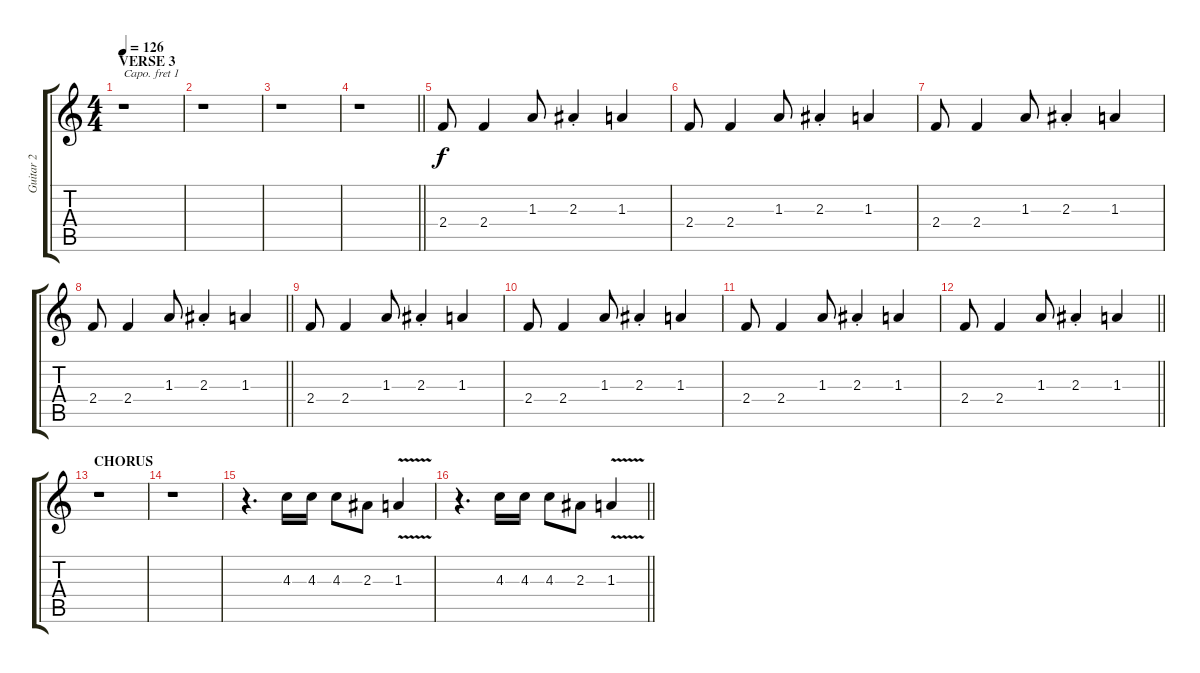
\track ("Guitar 2" "Guitar 2") {instrument acousticguitarsteel}
\staff {score tabs}
\capo 1
\tuning (E4 B3 G3 D3 A2 E2) {hide}
\ts (4 4)
\section ("" "VERSE 3")
\tempo 126
\clef g2
\ks c
r.1{dy f} |
r.1 |
r.1 |
\barLineRight lightlight
r.1 |
2.4.8 2.4.4 1.3.8 2.3{st}.4 1.3.4 |
2.4.8 2.4.4 1.3.8 2.3{st}.4 1.3.4 |
2.4.8 2.4.4 1.3.8 2.3{st}.4 1.3.4 |
\barLineRight lightlight
2.4.8 2.4.4 1.3.8 2.3{st}.4 1.3.4 |
2.4.8 2.4.4 1.3.8 2.3{st}.4 1.3.4 |
2.4.8 2.4.4 1.3.8 2.3{st}.4 1.3.4 |
2.4.8 2.4.4 1.3.8 2.3{st}.4 1.3.4 |
\barLineRight lightlight
2.4.8 2.4.4 1.3.8 2.3{st}.4 1.3.4 |
\section ("" "CHORUS")
r.1 |
r.1 |
r.4{d} 4.3.16 4.3.16 4.3.8 2.3.8 1.3{v}.4 |
\barLineRight lightlight
r.4{d} 4.3.16 4.3.16 4.3.8 2.3.8 1.3{v}.4
